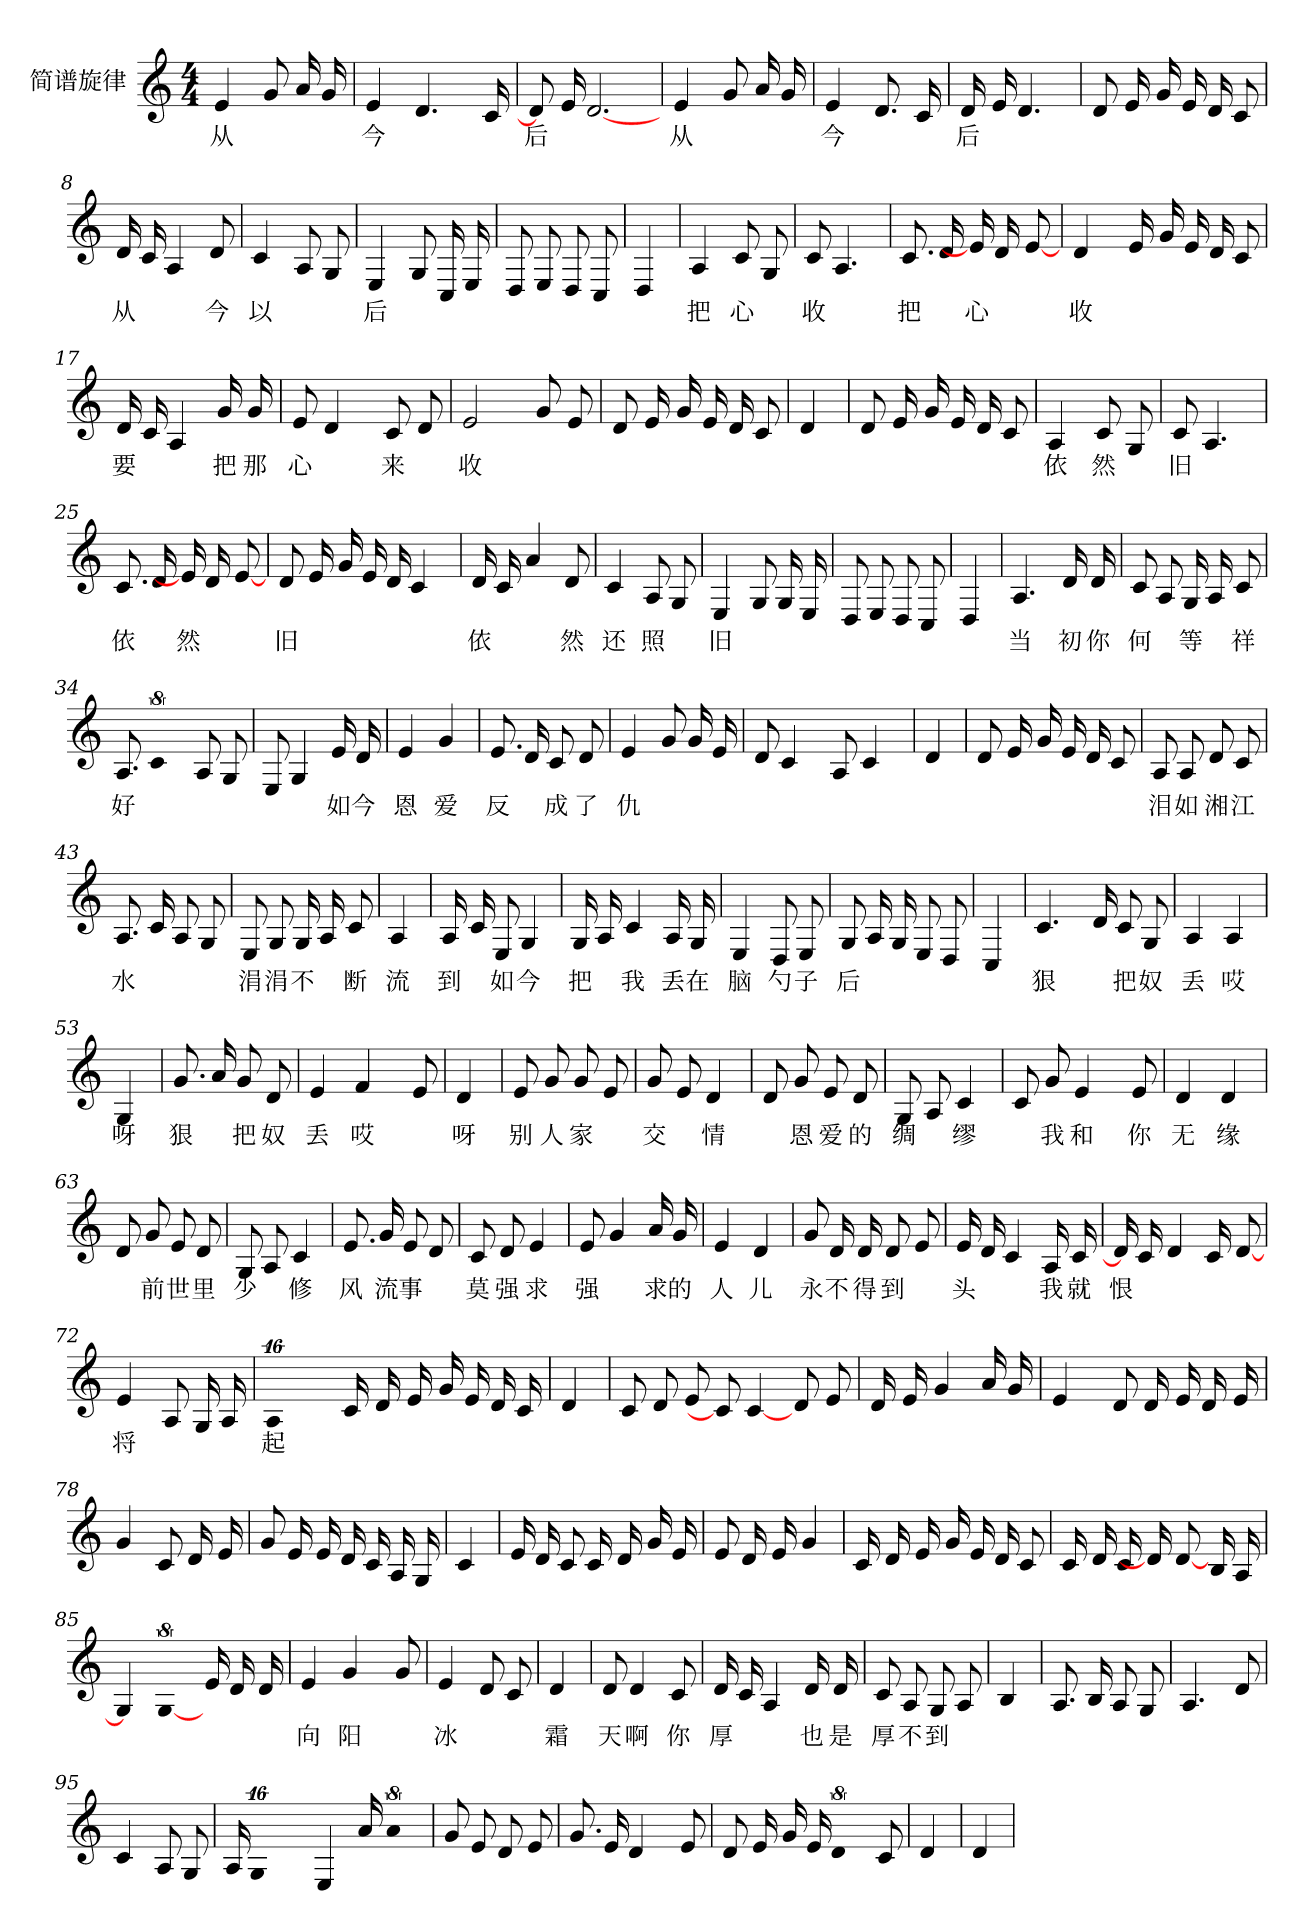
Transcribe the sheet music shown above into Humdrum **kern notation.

**kern	**text
*part1	*part1
*staff1	*staff1
*I"简谱旋律	*
*k[]	*
*M4/4	*
=1	=1
4e	从
8g	.
16a	.
16g	.
=2	=2
4e	今
!LO:N:vis=4.	!
4..d	.
16c	.
=3	=3
8d]	后
16e	.
!LO:N:vis=2.	!
[2d	.
=4	=4
4e	从
8g	.
16a	.
16g	.
=5	=5
4e	今
8.d	.
16c	.
=6	=6
16d	后
16e	.
4.d	.
=7	=7
8d	.
16e	.
16g	.
16e	.
16d	.
8c	.
=8	=8
16d	从
16c	.
4A	.
8d	今
=9	=9
4c	以
8A	.
8G	.
=10	=10
4E	后
8G	.
16C	.
16E	.
=11	=11
8D	.
8E	.
8D	.
8C	.
=12	=12
4D	.
=13	=13
4A	把
8c	心
8G	.
=14	=14
8c	收
4.A	.
=15	=15
8.c	把
16d	.
16e]	心
16d	.
!LO:N:vis=8	!
[8.e	.
=16	=16
!LO:N:vis=4	!
4.d	收
16e	.
16g	.
16e	.
16d	.
8c	.
=17	=17
16d	要
16c	.
4A	.
16g	把
16g	那
=18	=18
8e	心
!LO:N:vis=4	!
4.d	.
8c	来
8d	.
=19	=19
2e	收
8g	.
8e	.
=20	=20
8d	.
16e	.
16g	.
16e	.
16d	.
8c	.
=21	=21
4d	.
=22	=22
8d	.
16e	.
16g	.
16e	.
16d	.
8c	.
=23	=23
4A	依
8c	然
8G	.
=24	=24
8c	旧
4.A	.
=25	=25
8.c	依
16d	.
16e]	然
16d	.
!LO:N:vis=8	!
[8.e	.
=26	=26
8d	旧
16e	.
16g	.
16e	.
16d	.
!LO:N:vis=4	!
4.c	.
=27	=27
16d	依
16c	.
4a	.
8d	然
=28	=28
4c	还
8A	照
8G	.
=29	=29
4E	旧
8G	.
16G	.
16E	.
=30	=30
8D	.
8E	.
8D	.
8C	.
=31	=31
4D	.
=32	=32
4.A	当
16d	初
16d	你
=33	=33
8c	何
8A	.
16G	等
16A	.
8c	祥
=34	=34
8.A	好
!LO:N:vis=4	!
16%5c	.
8A	.
8G	.
=35	=35
8E	.
4G	.
16e	如
16d	今
=36	=36
4e	恩
4g	爱
=37	=37
8.e	反
16d	.
8c	成
8d	了
=38	=38
4e	仇
8g	.
16g	.
16e	.
=39	=39
8d	.
!LO:N:vis=4	!
4.c	.
8A	.
!LO:N:vis=4	!
4.c	.
=40	=40
4d	.
=41	=41
8d	.
16e	.
16g	.
16e	.
16d	.
8c	.
=42	=42
8A	泪
8A	如
8d	湘
8c	江
=43	=43
8.A	水
16c	.
8A	.
8G	.
=44	=44
8E	涓
8G	涓
16G	不
16A	.
8c	断
=45	=45
4A	流
=46	=46
16A	到
16c	.
8E	如
4G	今
=47	=47
16G	把
16A	.
4c	我
16A	丢
16G	在
=48	=48
4E	脑
8D	勺
8E	子
=49	=49
8G	后
16A	.
16G	.
8E	.
8D	.
=50	=50
4C	.
=51	=51
!LO:N:vis=4.	!
4..c	狠
16d	.
8c	把
8G	奴
=52	=52
4A	丢
4A	哎
=53	=53
4G	呀
=54	=54
8.g	狠
16a	.
8g	把
8d	奴
=55	=55
4e	丢
!LO:N:vis=4	!
4.f	哎
8e	.
=56	=56
4d	呀
=57	=57
8e	别
8g	人
8g	家
8e	.
=58	=58
8g	交
8e	.
4d	情
=59	=59
8d	.
8g	恩
8e	爱
8d	的
=60	=60
8G	绸
8A	.
4c	缪
=61	=61
8c	.
8g	我
!LO:N:vis=4	!
4.e	和
8e	你
=62	=62
4d	无
4d	缘
=63	=63
8d	.
8g	前
8e	世
8d	里
=64	=64
8G	少
8A	.
4c	修
=65	=65
8.e	风
16g	流
8e	事
8d	.
=66	=66
8c	莫
8d	强
4e	求
=67	=67
8e	强
4g	.
16a	求
16g	的
=68	=68
4e	人
4d	儿
=69	=69
8g	永
16d	不
16d	得
8d	到
8e	.
=70	=70
16e	头
16d	.
4c	.
16A	我
16c	就
=71	=71
16d]	恨
16c	.
4d	.
16c	.
[8d	.
=72	=72
4e	将
8A	.
16G	.
16A	.
=73	=73
!LO:N:vis=2	!
16%9A	起
16c	.
16d	.
16e	.
16g	.
16e	.
16d	.
16c	.
=74	=74
4d	.
=75	=75
8c	.
8d	.
8e	.
8c]	.
[4c	.
8d	.
8e	.
=76	=76
16d	.
16e	.
4g	.
16a	.
16g	.
=77	=77
!LO:N:vis=4	!
4.e	.
8d	.
16d	.
16e	.
16d	.
16e	.
=78	=78
4g	.
8c	.
16d	.
16e	.
=79	=79
8g	.
16e	.
16e	.
16d	.
16c	.
16A	.
16G	.
=80	=80
4c	.
=81	=81
16e	.
16d	.
8c	.
16c	.
16d	.
16g	.
16e	.
=82	=82
8e	.
16d	.
16e	.
4g	.
=83	=83
16c	.
16d	.
16e	.
16g	.
16e	.
16d	.
8c	.
=84	=84
16c	.
16d	.
16c	.
16d]	.
!LO:N:vis=8	!
[8.d	.
16B	.
16A	.
=85	=85
4G]	.
!LO:N:vis=4	!
[16%5G	.
16e	.
16d	.
16d	.
=86	=86
4e	向
!LO:N:vis=4	!
4.g	阳
8g	.
=87	=87
4e	冰
8d	.
8c	.
=88	=88
4d	霜
=89	=89
8d	天
4d	啊
8c	你
=90	=90
16d	厚
16c	.
4A	.
16d	也
16d	是
=91	=91
8c	厚
8A	不
8G	到
8A	.
=92	=92
4B	.
=93	=93
8.A	.
16B	.
8A	.
8G	.
=94	=94
4.A	.
8d	.
=95	=95
4c	.
8A	.
8G	.
=96	=96
16A	.
!LO:N:vis=2	!
16%9G	.
4E	.
16a	.
!LO:N:vis=4	!
16%5a	.
=97	=97
8g	.
8e	.
8d	.
8e	.
=98	=98
8.g	.
16e	.
!LO:N:vis=4	!
4.d	.
8e	.
=99	=99
8d	.
16e	.
16g	.
16e	.
!LO:N:vis=4	!
16%5d	.
8c	.
=100	=100
4d	.
=101	=101
4d	.
=	=
*-	*-
